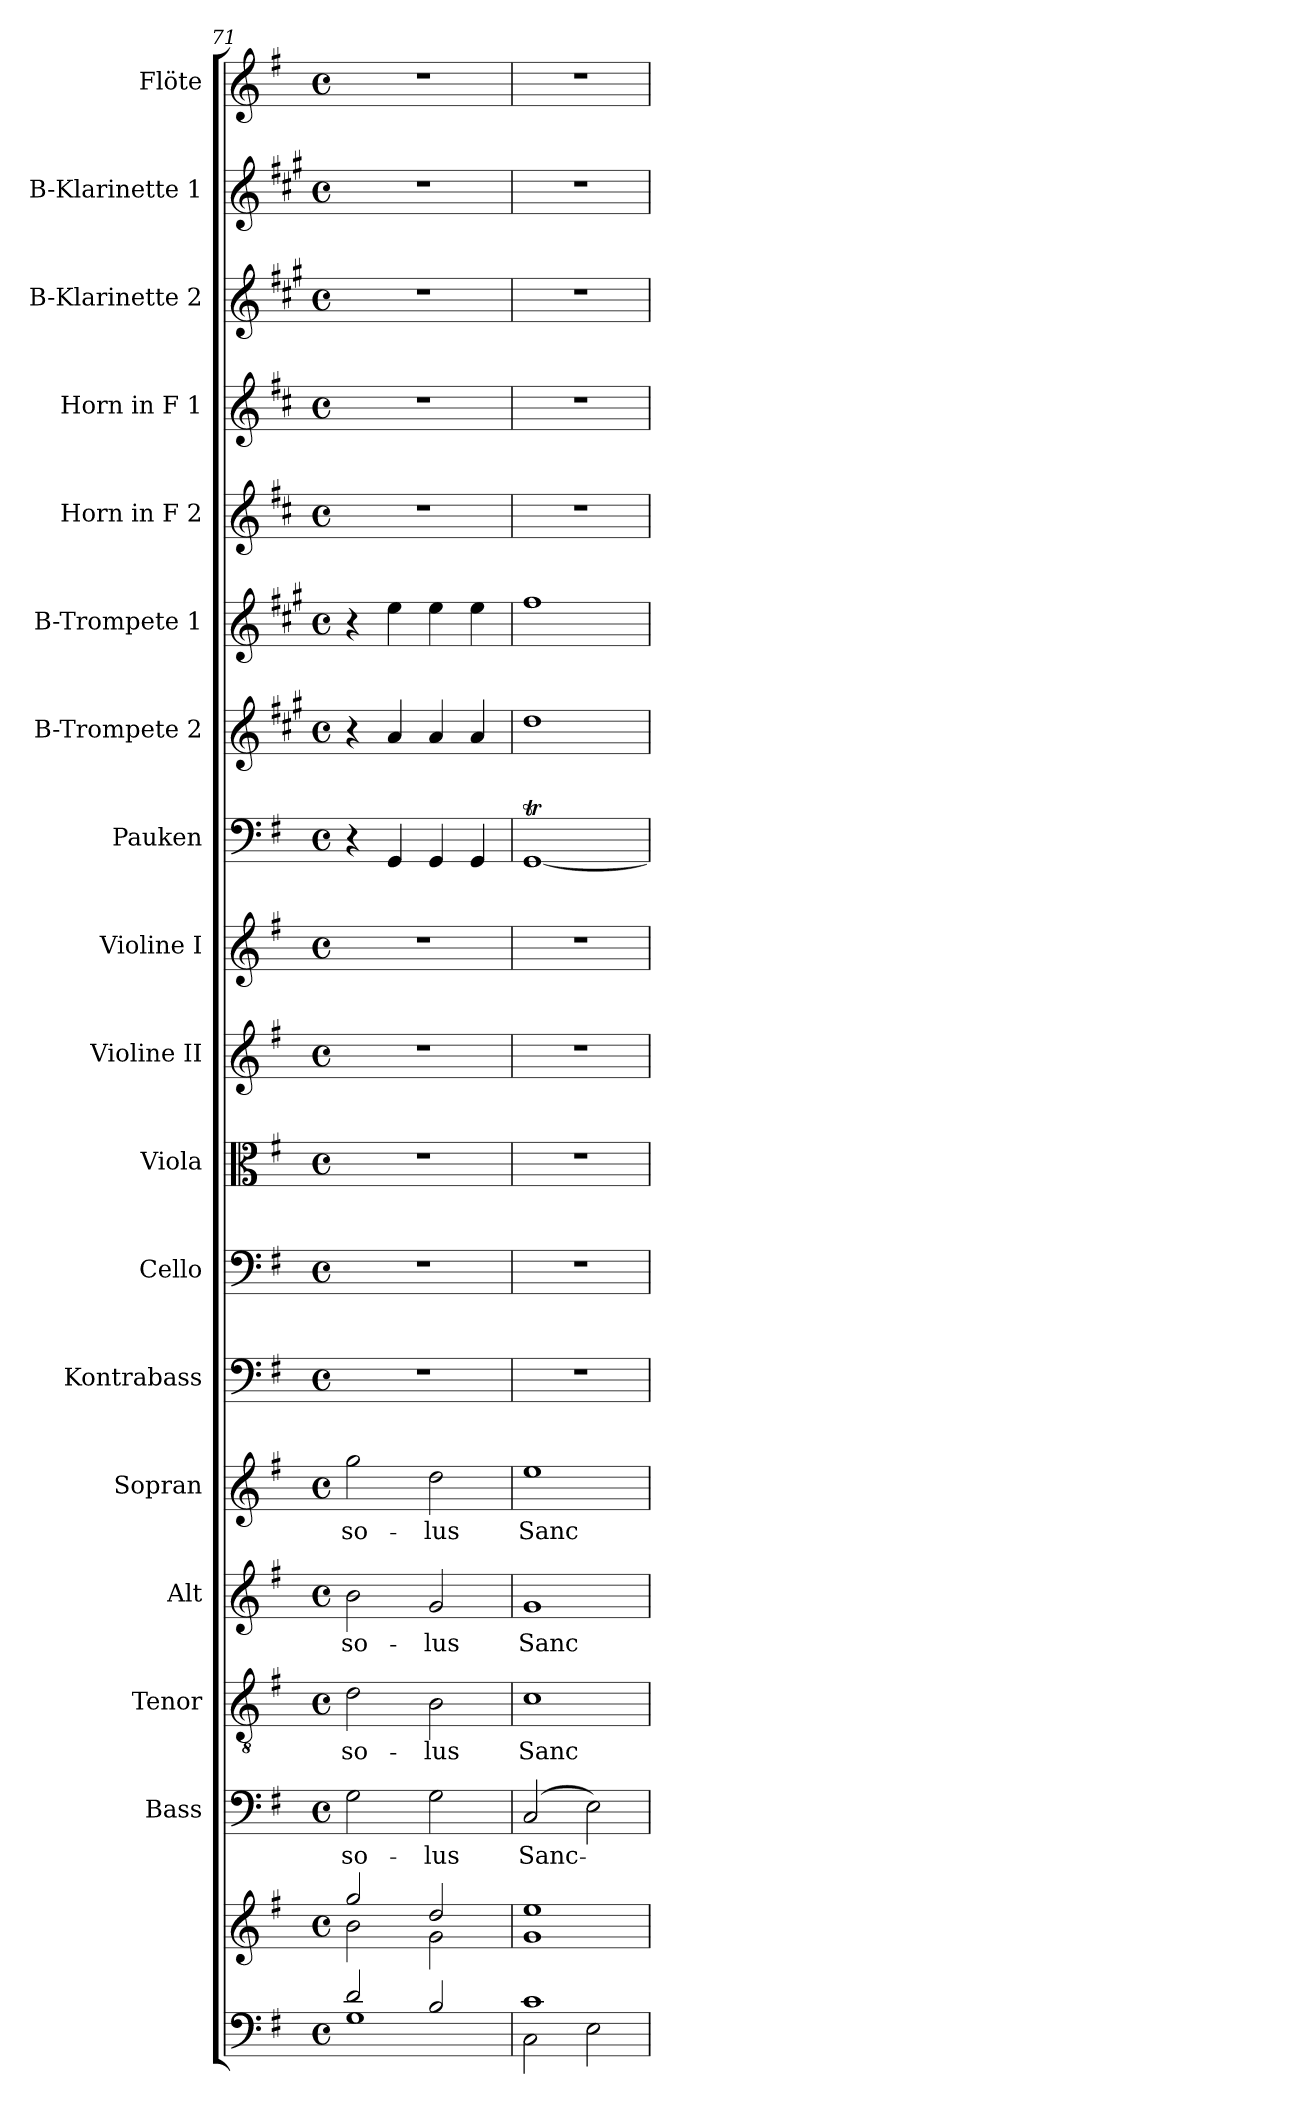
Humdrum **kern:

**kern	**kern	**kern	**text	**kern	**text	**kern	**text	**kern	**text	**kern	**kern	**kern	**kern	**kern	**kern	**kern	**kern	**kern	**kern	**kern	**kern	**kern
*part18	*part18	*part17	*part17	*part16	*part16	*part15	*part15	*part14	*part14	*part13	*part12	*part11	*part10	*part9	*part8	*part7	*part6	*part5	*part4	*part3	*part2	*part1
*staff19	*staff18	*staff17	*staff17	*staff16	*staff16	*staff15	*staff15	*staff14	*staff14	*staff13	*staff12	*staff11	*staff10	*staff9	*staff8	*staff7	*staff6	*staff5	*staff4	*staff3	*staff2	*staff1
*	*	*I"Bass	*	*I"Tenor	*	*I"Alt	*	*I"Sopran	*	*I"Kontrabass	*I"Cello	*I"Viola	*I"Violine II	*I"Violine I	*I"Pauken	*I"B-Trompete 2	*I"B-Trompete 1	*I"Horn in F 2	*I"Horn in F 1	*I"B-Klarinette 2	*I"B-Klarinette 1	*I"Flöte
*	*	*I'B.	*	*I'T.	*	*I'A.	*	*I'S.	*	*I'Kb.	*	*I'Vla.	*I'Vl. II	*I'Vl. I	*I'Pk.	*I'Trp. 2	*I'Trp. 1	*	*	*I'Kl. 2	*I'Kl. 1	*I'Fl.
*clefF4	*clefG2	*clefF4	*	*clefGv2	*	*clefG2	*	*clefG2	*	*clefF4	*clefF4	*clefC3	*clefG2	*clefG2	*clefF4	*clefG2	*clefG2	*clefG2	*clefG2	*clefG2	*clefG2	*clefG2
*	*	*	*	*	*	*	*	*	*	*ITrd7c12	*	*	*	*	*	*ITrd1c2	*ITrd1c2	*ITrd4c7	*ITrd4c7	*ITrd1c2	*ITrd1c2	*
*k[f#]	*k[f#]	*k[f#]	*	*k[f#]	*	*k[f#]	*	*k[f#]	*	*k[f#]	*k[f#]	*k[f#]	*k[f#]	*k[f#]	*k[f#]	*k[f#]	*k[f#]	*k[f#]	*k[f#]	*k[f#]	*k[f#]	*k[f#]
*G:	*G:	*G:	*	*G:	*	*G:	*	*G:	*	*G:	*G:	*G:	*G:	*G:	*G:	*G:	*G:	*G:	*G:	*G:	*G:	*G:
*M4/4	*M4/4	*M4/4	*	*M4/4	*	*M4/4	*	*M4/4	*	*M4/4	*M4/4	*M4/4	*M4/4	*M4/4	*M4/4	*M4/4	*M4/4	*M4/4	*M4/4	*M4/4	*M4/4	*M4/4
*met(c)	*met(c)	*met(c)	*	*met(c)	*	*met(c)	*	*met(c)	*	*met(c)	*met(c)	*met(c)	*met(c)	*met(c)	*met(c)	*met(c)	*met(c)	*met(c)	*met(c)	*met(c)	*met(c)	*met(c)
=71	=71	=71	=71	=71	=71	=71	=71	=71	=71	=71	=71	=71	=71	=71	=71	=71	=71	=71	=71	=71	=71	=71
*^	*^	*	*	*	*	*	*	*	*	*	*	*	*	*	*	*	*	*	*	*	*	*
!	!	!	!	!	!LO:LY:b	!	!LO:LY:b	!	!LO:LY:b	!	!LO:LY:b	!	!	!	!	!	!	!	!	!	!	!	!	!
2d/	1G	2gg/	2b\	2G\	so-	2d\	so-	2b\	so-	2gg\	so-	1r	1r	1r	1r	1r	4r	4r	4r	1r	1r	1r	1r	1r
.	.	.	.	.	.	.	.	.	.	.	.	.	.	.	.	.	4GG/	4g/	4dd\	.	.	.	.	.
!	!	!	!	!	!LO:LY:b	!	!LO:LY:b	!	!LO:LY:b	!	!LO:LY:b	!	!	!	!	!	!	!	!	!	!	!	!	!
2B/	.	2dd/	2g\	2G\	-lus	2B\	-lus	2g/	-lus	2dd\	-lus	.	.	.	.	.	4GG/	4g/	4dd\	.	.	.	.	.
.	.	.	.	.	.	.	.	.	.	.	.	.	.	.	.	.	4GG/	4g/	4dd\	.	.	.	.	.
!!LO:PB:g=z
=72	=72	=72	=72	=72	=72	=72	=72	=72	=72	=72	=72	=72	=72	=72	=72	=72	=72	=72	=72	=72	=72	=72	=72	=72
!	!	!	!	!	!LO:LY:b	!	!LO:LY:b	!	!LO:LY:b	!	!LO:LY:b	!	!	!	!	!	!	!	!	!	!	!	!	!
1c	2C\	1ee	1g	(2C/	Sanc-	1c	Sanc-	1g	Sanc-	1ee	Sanc-	1r	1r	1r	1r	1r	[1GGT	1cc	1ee	1r	1r	1r	1r	1r
.	2E\	.	.	2E\)	.	.	.	.	.	.	.	.	.	.	.	.	.	.	.	.	.	.	.	.
*v	*v	*	*	*	*	*	*	*	*	*	*	*	*	*	*	*	*	*	*	*	*	*	*	*
*	*v	*v	*	*	*	*	*	*	*	*	*	*	*	*	*	*	*	*	*	*	*	*	*
=	=	=	=	=	=	=	=	=	=	=	=	=	=	=	=	=	=	=	=	=	=	=
*-	*-	*-	*-	*-	*-	*-	*-	*-	*-	*-	*-	*-	*-	*-	*-	*-	*-	*-	*-	*-	*-	*-
